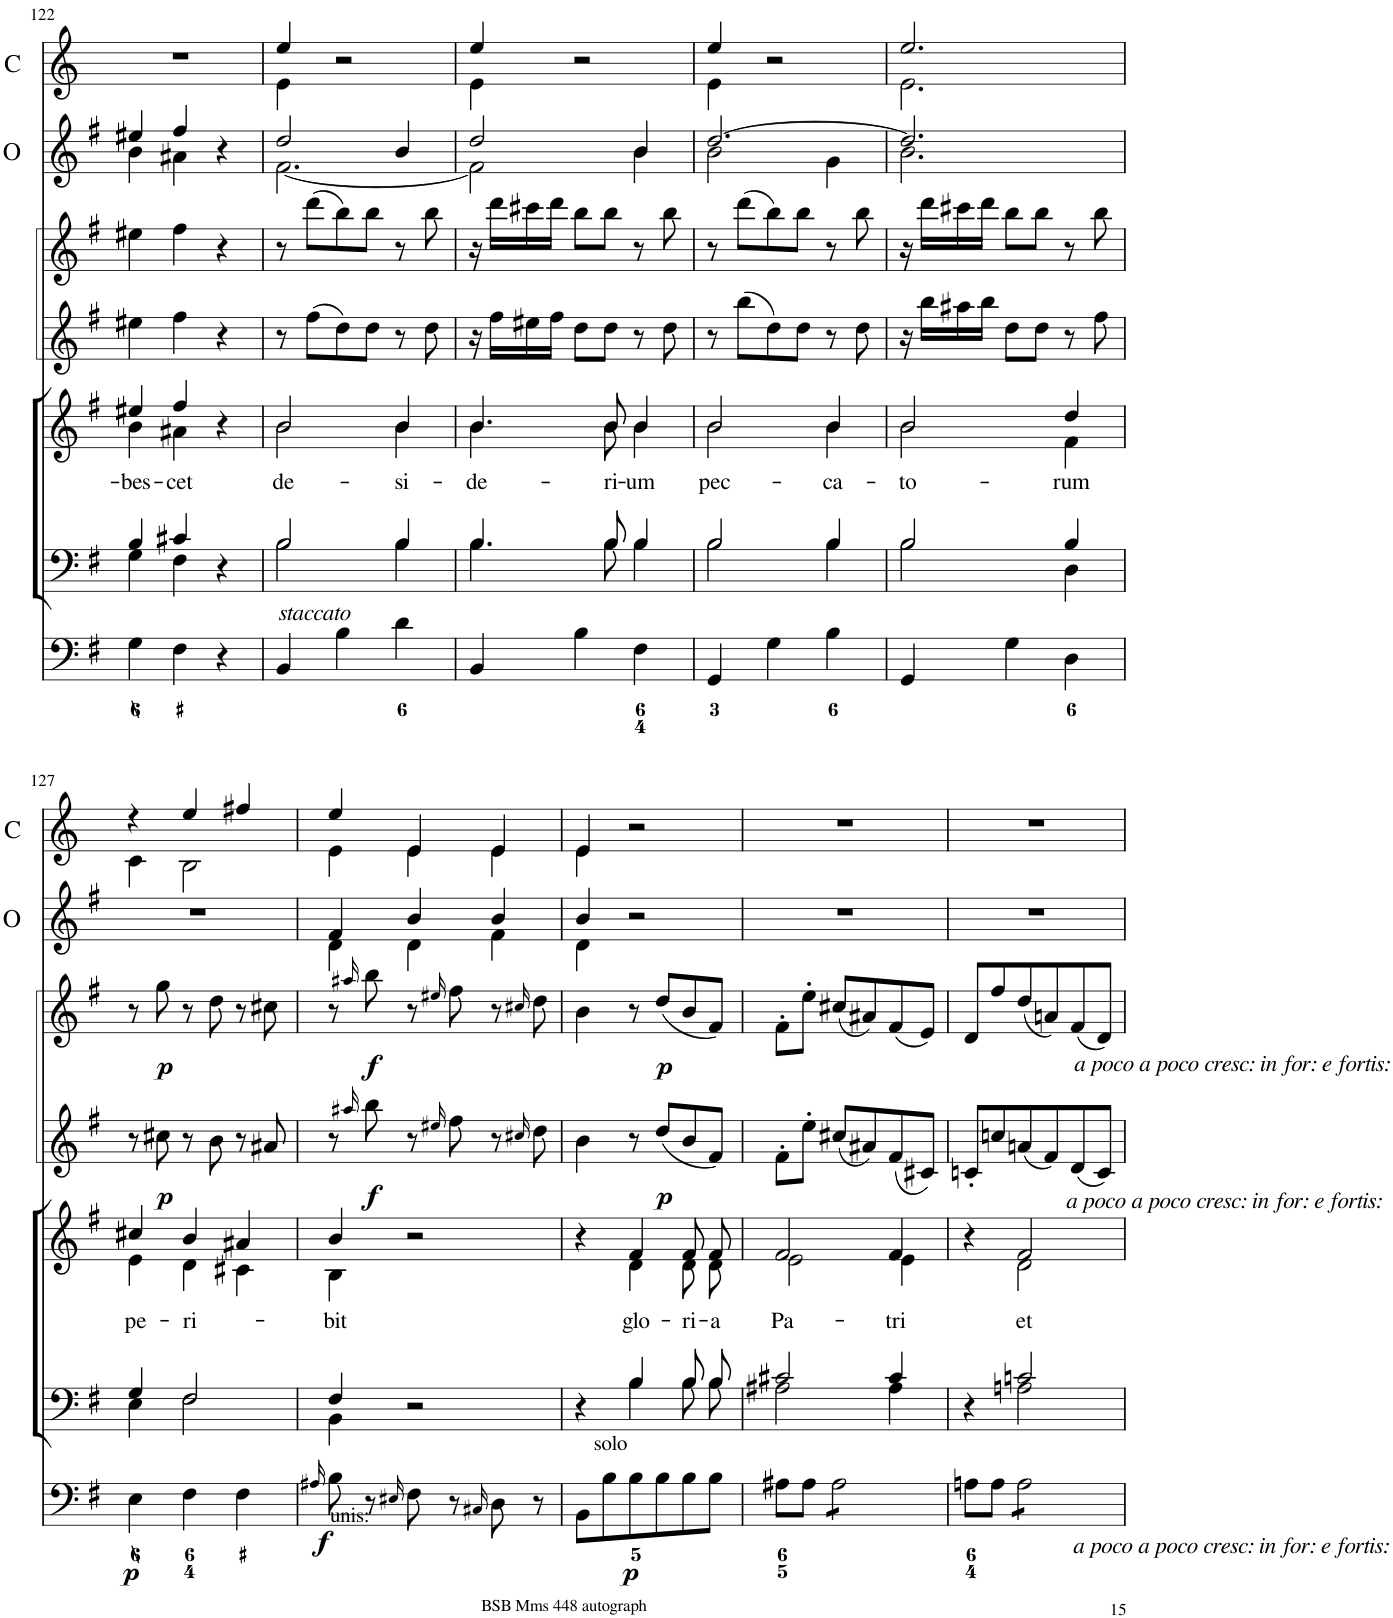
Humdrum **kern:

**kern	**dynam	**kern	**kern	**text	**kern	**dynam	**kern	**dynam	**kern	**kern
*part7	*part7	*part6	*part5	*part5	*part4	*part4	*part3	*part3	*part2	*part1
*staff7	*staff7	*staff6	*staff5	*staff5	*staff4	*staff4	*staff3	*staff3	*staff2	*staff1
*I"Organ	*	*I"Voice	*I"Voice	*	*I"Violin	*	*I"Violin	*	*I"Oboi	*I"Corni in G
*	*	*	*	*	*I'Vln	*	*I'Vln	*	*I'O	*I'C
!!LO:PB:g=z
*clefF4	*	*clefF4	*clefG2	*	*clefG2	*	*clefG2	*	*clefG2	*clefG2
*	*	*	*	*	*	*	*	*	*	*Trd3c5
*k[f#]	*	*k[f#]	*k[f#]	*	*k[f#]	*	*k[f#]	*	*k[f#]	*k[]
*M3/4	*	*M3/4	*M3/4	*	*M3/4	*	*M3/4	*	*M3/4	*M3/4
=122	=122	=122	=122	=122	=122	=122	=122	=122	=122	=122
*	*	*^	*^	*	*	*	*	*	*	*
!	!	!	!	!	!	!LO:LY:b	!	!	!	!	!	!
*	*	*	*	*	*	*	*	*	*	*	*^	*
4G\	.	4B/	4G\	4ee#X/	4b\	-bes-	4ee#X\	.	4ee#X\	.	4ee#X/	4b\	2.r
!	!	!	!	!	!	!LO:LY:b	!	!	!	!	!	!	!
4F#\	.	4c#X/	4F#\	4ff#/	4a#X\	-cet	4ff#\	.	4ff#\	.	4ff#/	4a#X\	.
4r	.	4r	4ryy	4r	4ryy	.	4r	.	4r	.	4r	4ryy	.
=123	=123	=123	=123	=123	=123	=123	=123	=123	=123	=123	=123	=123	=123
!LO:TX:a:i:t=staccato	!	!	!	!	!	!	!	!	!	!	!	!	!
!	!	!	!	!	!	!LO:LY:b	!	!	!	!	!	!	!
*	*	*	*	*	*	*	*	*	*	*	*	*	*^
4BB/	.	2B/	2B\	2b/	2b\	de-	8r	.	8r	.	2dd/	[2.f#\	4ee/	4e\
.	.	.	.	.	.	.	(8ff#\L	.	(8ddd\L	.	.	.	.	.
4B\	.	.	.	.	.	.	8dd\)	.	8bb\)	.	.	.	2r	2ryy
.	.	.	.	.	.	.	8dd\J	.	8bb\J	.	.	.	.	.
!	!	!	!	!	!	!LO:LY:b	!	!	!	!	!	!	!	!
4d\	.	4B/	4B\	4b/	4b\	-si-	8r	.	8r	.	4b/	.	.	.
.	.	.	.	.	.	.	8dd\	.	8bb\	.	.	.	.	.
=124	=124	=124	=124	=124	=124	=124	=124	=124	=124	=124	=124	=124	=124	=124
!	!	!	!	!	!	!LO:LY:b	!	!	!	!	!	!	!	!
4BB/	.	4.B/	4.B\	4.b/	4.b\	-de-	16r	.	16r	.	2dd/	2f#\]	4ee/	4e\
.	.	.	.	.	.	.	16ff#\LL	.	16ddd\LL	.	.	.	.	.
.	.	.	.	.	.	.	16ee#X\	.	16ccc#X\	.	.	.	.	.
.	.	.	.	.	.	.	16ff#\JJ	.	16ddd\JJ	.	.	.	.	.
4B\	.	.	.	.	.	.	8dd\L	.	8bb\L	.	.	.	2r	2ryy
!	!	!	!	!	!	!LO:LY:b	!	!	!	!	!	!	!	!
.	.	8B/	8B\	8b/	8b\	-ri-	8dd\J	.	8bb\J	.	.	.	.	.
!	!	!	!	!	!	!LO:LY:b	!	!	!	!	!	!	!	!
4F#\	.	4B/	4B\	4b/	4b\	-um	8r	.	8r	.	4b/	4b\	.	.
.	.	.	.	.	.	.	8dd\	.	8bb\	.	.	.	.	.
=125	=125	=125	=125	=125	=125	=125	=125	=125	=125	=125	=125	=125	=125	=125
!	!	!	!	!	!	!LO:LY:b	!	!	!	!	!	!	!	!
4GG/	.	2B/	2B\	2b/	2b\	pec-	8r	.	8r	.	[2.dd/	2b\	4ee/	4e\
.	.	.	.	.	.	.	(8bb\L	.	(8ddd\L	.	.	.	.	.
4G\	.	.	.	.	.	.	8dd\)	.	8bb\)	.	.	.	2r	2ryy
.	.	.	.	.	.	.	8dd\J	.	8bb\J	.	.	.	.	.
!	!	!	!	!	!	!LO:LY:b	!	!	!	!	!	!	!	!
4B\	.	4B/	4B\	4b/	4b\	-ca-	8r	.	8r	.	.	4g\	.	.
.	.	.	.	.	.	.	8dd\	.	8bb\	.	.	.	.	.
=126	=126	=126	=126	=126	=126	=126	=126	=126	=126	=126	=126	=126	=126	=126
!	!	!	!	!	!	!LO:LY:b	!	!	!	!	!	!	!	!
4GG/	.	2B/	2B\	2b/	2b\	-to-	16r	.	16r	.	2.dd/]	2.b\	2.ee/	2.e\
.	.	.	.	.	.	.	16bb\LL	.	16ddd\LL	.	.	.	.	.
.	.	.	.	.	.	.	16aa#X\	.	16ccc#X\	.	.	.	.	.
.	.	.	.	.	.	.	16bb\JJ	.	16ddd\JJ	.	.	.	.	.
4G\	.	.	.	.	.	.	8dd\L	.	8bb\L	.	.	.	.	.
.	.	.	.	.	.	.	8dd\J	.	8bb\J	.	.	.	.	.
!	!	!	!	!	!	!LO:LY:b	!	!	!	!	!	!	!	!
4D\	.	4B/	4D\	4dd/	4f#\	-rum	8r	.	8r	.	.	.	.	.
.	.	.	.	.	.	.	8ff#\	.	8bb\	.	.	.	.	.
*	*	*	*	*	*	*	*	*	*	*	*v	*v	*	*
!!LO:LB:g=z	!!
=127	=127	=127	=127	=127	=127	=127	=127	=127	=127	=127	=127	=127	=127
!	!LO:DY:b	!	!	!	!	!LO:LY:b	!	!	!	!	!	!	!
4E\	p	4G/	4E\	4cc#X/	4e\	pe-	8r	.	8r	.	2.r	4r	4c\
!	!	!	!	!	!	!	!	!LO:DY:b	!	!LO:DY:b	!	!	!
.	.	.	.	.	.	.	8cc#X\	p	8gg\	p	.	.	.
!	!	!	!	!	!	!LO:LY:b	!	!	!	!	!	!	!
4F#\	.	2F#/	2F#\	4b/	4d\	-ri-	8r	.	8r	.	.	4ee/	2B\
.	.	.	.	.	.	.	8b\	.	8dd\	.	.	.	.
4F#\	.	.	.	4a#X/	4c#X\	.	8r	.	8r	.	.	4ff#X/	.
.	.	.	.	.	.	.	8a#X/	.	8cc#X\	.	.	.	.
=128	=128	=128	=128	=128	=128	=128	=128	=128	=128	=128	=128	=128	=128
16qA#X/	.	.	.	.	.	.	.	.	.	.	.	.	.
!LO:TX:a:t=unis&colon;	!	!	!	!	!	!	!	!	!	!	!	!	!
!	!LO:DY:b	!	!	!	!	!LO:LY:b	!	!	!	!	!	!	!
*	*	*	*	*	*	*	*	*	*	*	*^	*	*
8B\	f	4F#/	4BB\	4b/	4B\	-bit	8r	.	8r	.	4f#/	4d\	4ee/	4e\
.	.	.	.	.	.	.	16qaa#X/	.	16qaa#X/	.	.	.	.	.
!	!	!	!	!	!	!	!	!LO:DY:b	!	!LO:DY:b	!	!	!	!
8r	.	.	.	.	.	.	8bb\	f	8bb\	f	.	.	.	.
16qE#X/	.	.	.	.	.	.	.	.	.	.	.	.	.	.
8F#\	.	2r	2ryy	2r	2ryy	.	8r	.	8r	.	4b/	4d\	4e/	4e\
.	.	.	.	.	.	.	16qee#X/	.	16qee#X/	.	.	.	.	.
8r	.	.	.	.	.	.	8ff#\	.	8ff#\	.	.	.	.	.
16qC#X/	.	.	.	.	.	.	.	.	.	.	.	.	.	.
8D\	.	.	.	.	.	.	8r	.	8r	.	4b/	4f#\	4e/	4e\
.	.	.	.	.	.	.	16qcc#X/	.	16qcc#X/	.	.	.	.	.
8r	.	.	.	.	.	.	8dd\	.	8dd\	.	.	.	.	.
=129	=129	=129	=129	=129	=129	=129	=129	=129	=129	=129	=129	=129	=129	=129
8BB\L	.	4r	4ryy	4r	4ryy	.	4b\	.	4b\	.	4b/	4d\	4e/	4e\
!LO:TX:a:t=solo	!	!	!	!	!	!	!	!	!	!	!	!	!	!
8B\	.	.	.	.	.	.	.	.	.	.	.	.	.	.
!	!LO:DY:b	!	!	!	!	!LO:LY:b	!	!	!	!	!	!	!	!
8B\	p	4B/	4B\	4f#/	4d\	glo-	8r	.	8r	.	2r	2ryy	2r	2ryy
!	!	!	!	!	!	!	!	!LO:DY:b	!	!LO:DY:b	!	!	!	!
8B\	.	.	.	.	.	.	(8dd/L	p	(8dd/L	p	.	.	.	.
!	!	!	!	!	!	!LO:LY:b	!	!	!	!	!	!	!	!
8B\	.	8B/L	8B\L	8f#/L	8d\L	-ri-	8b/	.	8b/	.	.	.	.	.
!	!	!	!	!	!	!LO:LY:b	!	!	!	!	!	!	!	!
8B\J	.	8B/J	8B\J	8f#/J	8d\J	-a	8f#/J)	.	8f#/J)	.	.	.	.	.
*	*	*	*	*	*	*	*	*	*	*	*v	*v	*	*
*	*	*	*	*	*	*	*	*	*	*	*	*v	*v
=130	=130	=130	=130	=130	=130	=130	=130	=130	=130	=130	=130	=130
!	!	!	!	!	!	!LO:LY:b	!	!	!	!	!	!
8A#X\L	.	2c#X/	2A#X\	2f#/	2e\	Pa-	8f#'\L	.	8f#'\L	.	2.r	2.r
8A#\J	.	.	.	.	.	.	8ee'\J	.	8ee'\J	.	.	.
*tremolo	*	*	*	*	*	*	*	*	*	*	*	*
8A#\L	.	.	.	.	.	.	(8cc#X/L	.	(8cc#X/L	.	.	.
8A#\	.	.	.	.	.	.	8a#X/)	.	8a#X/)	.	.	.
!	!	!	!	!	!	!LO:LY:b	!	!	!	!	!	!
8A#\	.	4c#/	4A#\	4f#/	4e\	-tri	(8f#/	.	(8f#/	.	.	.
8A#\J	.	.	.	.	.	.	8c#X/J)	.	8e/J)	.	.	.
*Xtremolo	*	*	*	*	*	*	*	*	*	*	*	*
=131	=131	=131	=131	=131	=131	=131	=131	=131	=131	=131	=131	=131
8An\L	.	4r	4ryy	4r	4ryy	.	8cn'/L	.	8d/L	.	2.r	2.r
8A\J	.	.	.	.	.	.	8ccn/	.	8ff#/	.	.	.
!LO:TX:b:i:t=a poco a poco cresc&colon; in for&colon; e fortis&colon;	!	!	!	!	!	!	!	!	!	!	!	!
!	!	!	!	!	!	!LO:LY:b	!	!	!	!	!	!
*tremolo	*	*	*	*	*	*	*	*	*	*	*	*
8A\L	.	2cn/	2An\	2f#/	2d\	et	(8an/	.	(8dd/	.	.	.
!	!	!	!	!	!	!	!	!	!LO:TX:b:i:t=a poco a poco cresc&colon; in for&colon; e fortis&colon;	!	!	!
!	!	!	!	!	!	!	!LO:TX:b:i:t=a poco a poco cresc&colon; in for&colon; e fortis&colon;	!	!	!	!	!
8A\	.	.	.	.	.	.	8f#/)	.	8an/)	.	.	.
8A\	.	.	.	.	.	.	(8d/	.	(8f#/	.	.	.
8A\J	.	.	.	.	.	.	8c/J)	.	8d/J)	.	.	.
*Xtremolo	*	*	*	*	*	*	*	*	*	*	*	*
*	*	*v	*v	*	*	*	*	*	*	*	*	*
*	*	*	*v	*v	*	*	*	*	*	*	*
=	=	=	=	=	=	=	=	=	=	=
*-	*-	*-	*-	*-	*-	*-	*-	*-	*-	*-
